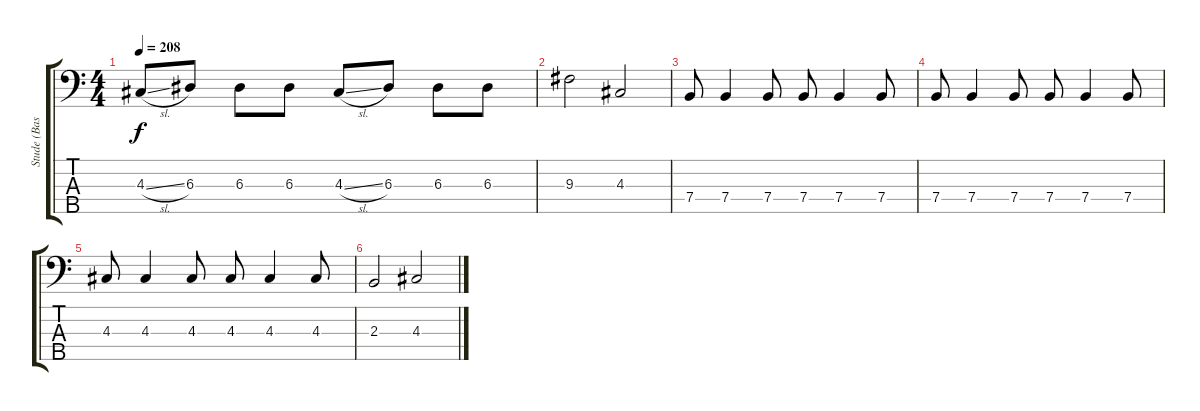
\track ("Stude (Bass)" "Stude (Bas") {instrument electricbasspick}
\staff {score tabs}
\tuning (G2 D2 A1 E1 B0) {hide}
\ts (4 4)
\tempo 208
\clef f4
\ks c
4.3{sl}.8{dy f} 6.3.8 6.3.8 6.3.8 4.3{sl}.8 6.3.8 6.3.8 6.3.8 |
9.3.2 4.3.2 |
7.4.8 7.4.4 7.4.8 7.4.8 7.4.4 7.4.8 |
7.4.8 7.4.4 7.4.8 7.4.8 7.4.4 7.4.8 |
4.3.8 4.3.4 4.3.8 4.3.8 4.3.4 4.3.8 |
2.3.2 4.3.2
